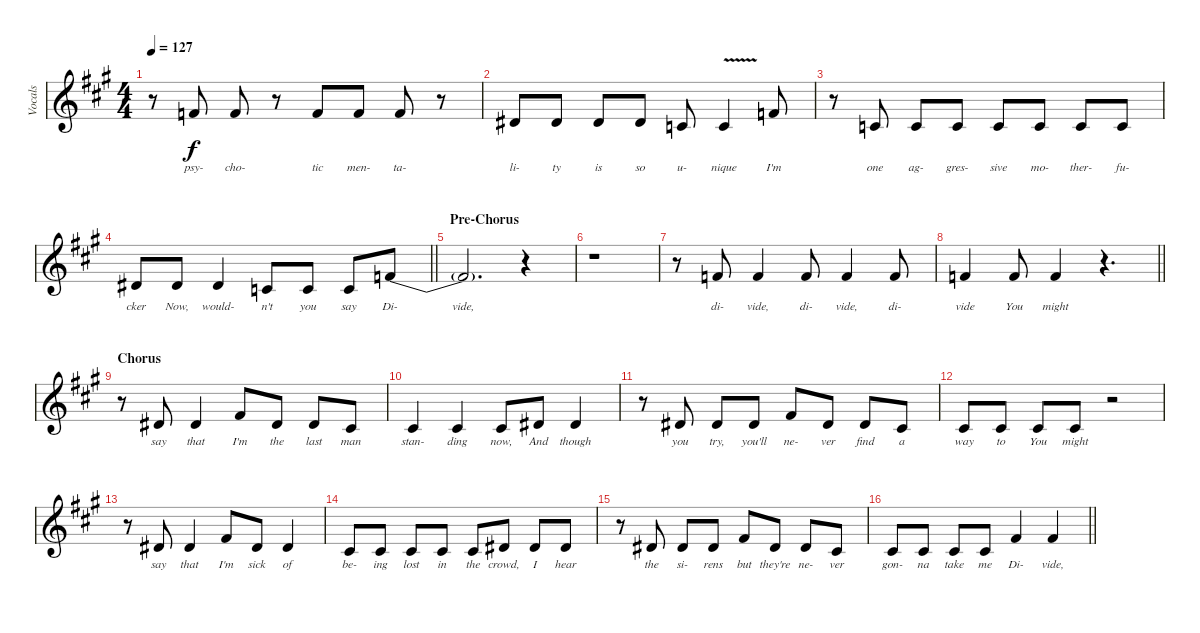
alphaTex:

\track ("Vocals" "Vocals") {instrument lead6voice}
\staff {score}
\tuning (Eb4 Bb3 Gb3 Db3 Ab2 Eb2) {hide}
\ts (4 4)
\tempo 127
\clef g2
\ks a
r.8{dy f} 7.2.8{lyrics (0 "psy-") lyrics (1 "") lyrics (2 "") lyrics (3 "") lyrics (4 "")} 7.2.8{lyrics (0 "cho-") lyrics (1 "") lyrics (2 "") lyrics (3 "") lyrics (4 "")} r.8 7.2.8{lyrics (0 "tic") lyrics (1 "") lyrics (2 "") lyrics (3 "") lyrics (4 "")} 7.2.8{lyrics (0 "men-") lyrics (1 "") lyrics (2 "") lyrics (3 "") lyrics (4 "")} 7.2.8{lyrics (0 "ta-") lyrics (1 "") lyrics (2 "") lyrics (3 "") lyrics (4 "")} r.8 |
5.2.8{lyrics (0 "li-") lyrics (1 "") lyrics (2 "") lyrics (3 "") lyrics (4 "")} 5.2.8{lyrics (0 "ty") lyrics (1 "") lyrics (2 "") lyrics (3 "") lyrics (4 "")} 5.2.8{lyrics (0 "is") lyrics (1 "") lyrics (2 "") lyrics (3 "") lyrics (4 "")} 5.2.8{lyrics (0 "so") lyrics (1 "") lyrics (2 "") lyrics (3 "") lyrics (4 "")} 6.3.8{lyrics (0 "u-") lyrics (1 "") lyrics (2 "") lyrics (3 "") lyrics (4 "")} 6.3{v}.4{lyrics (0 "nique") lyrics (1 "") lyrics (2 "") lyrics (3 "") lyrics (4 "")} 7.2.8{lyrics (0 "I'm") lyrics (1 "") lyrics (2 "") lyrics (3 "") lyrics (4 "")} |
r.8 6.3.8{lyrics (0 "one") lyrics (1 "") lyrics (2 "") lyrics (3 "") lyrics (4 "")} 6.3.8{lyrics (0 "ag-") lyrics (1 "") lyrics (2 "") lyrics (3 "") lyrics (4 "")} 6.3.8{lyrics (0 "gres-") lyrics (1 "") lyrics (2 "") lyrics (3 "") lyrics (4 "")} 6.3.8{lyrics (0 "sive") lyrics (1 "") lyrics (2 "") lyrics (3 "") lyrics (4 "")} 6.3.8{lyrics (0 "mo-") lyrics (1 "") lyrics (2 "") lyrics (3 "") lyrics (4 "")} 6.3.8{lyrics (0 "ther-") lyrics (1 "") lyrics (2 "") lyrics (3 "") lyrics (4 "")} 6.3.8{lyrics (0 "fu-") lyrics (1 "") lyrics (2 "") lyrics (3 "") lyrics (4 "")} |
\barLineRight lightlight
5.2.8{lyrics (0 "cker") lyrics (1 "") lyrics (2 "") lyrics (3 "") lyrics (4 "")} 5.2.8{lyrics (0 "Now,") lyrics (1 "") lyrics (2 "") lyrics (3 "") lyrics (4 "")} 6.3{be (custom 0 6 25 6 35 0 60 0)}.4{lyrics (0 "would-") lyrics (1 "") lyrics (2 "") lyrics (3 "") lyrics (4 "")} 6.3.8{lyrics (0 "n't") lyrics (1 "") lyrics (2 "") lyrics (3 "") lyrics (4 "")} 6.3.8{lyrics (0 "you") lyrics (1 "") lyrics (2 "") lyrics (3 "") lyrics (4 "")} 6.3.8{lyrics (0 "say") lyrics (1 "") lyrics (2 "") lyrics (3 "") lyrics (4 "")} 5.2{be (custom 0 4 9 4 11 0 13 4 60 4)}.8{lyrics (0 "Di-") lyrics (1 "") lyrics (2 "") lyrics (3 "") lyrics (4 "")} |
\section ("" "Pre-Chorus")
5.2{t}.2{d lyrics (0 "vide,") lyrics (1 "") lyrics (2 "") lyrics (3 "") lyrics (4 "")} r.4 |
r.1 |
r.8 7.2.8{lyrics (0 "di-") lyrics (1 "") lyrics (2 "") lyrics (3 "") lyrics (4 "")} 7.2.4{lyrics (0 "vide,") lyrics (1 "") lyrics (2 "") lyrics (3 "") lyrics (4 "")} 7.2.8{lyrics (0 "di-") lyrics (1 "") lyrics (2 "") lyrics (3 "") lyrics (4 "")} 7.2.4{lyrics (0 "vide,") lyrics (1 "") lyrics (2 "") lyrics (3 "") lyrics (4 "")} 7.2.8{lyrics (0 "di-") lyrics (1 "") lyrics (2 "") lyrics (3 "") lyrics (4 "")} |
\barLineRight lightlight
7.2.4{lyrics (0 "vide") lyrics (1 "") lyrics (2 "") lyrics (3 "") lyrics (4 "")} 7.2.8{lyrics (0 "You") lyrics (1 "") lyrics (2 "") lyrics (3 "") lyrics (4 "")} 7.2.4{lyrics (0 "might") lyrics (1 "") lyrics (2 "") lyrics (3 "") lyrics (4 "")} r.4{d} |
\section ("" "Chorus")
r.8 5.2.8{lyrics (0 "say") lyrics (1 "") lyrics (2 "") lyrics (3 "") lyrics (4 "")} 5.2.4{lyrics (0 "that") lyrics (1 "") lyrics (2 "") lyrics (3 "") lyrics (4 "")} 8.2.8{lyrics (0 "I'm") lyrics (1 "") lyrics (2 "") lyrics (3 "") lyrics (4 "")} 5.2.8{lyrics (0 "the") lyrics (1 "") lyrics (2 "") lyrics (3 "") lyrics (4 "")} 5.2.8{lyrics (0 "last") lyrics (1 "") lyrics (2 "") lyrics (3 "") lyrics (4 "")} 7.3.8{lyrics (0 "man") lyrics (1 "") lyrics (2 "") lyrics (3 "") lyrics (4 "")} |
7.3.4{lyrics (0 "stan-") lyrics (1 "") lyrics (2 "") lyrics (3 "") lyrics (4 "")} 7.3.4{lyrics (0 "ding") lyrics (1 "") lyrics (2 "") lyrics (3 "") lyrics (4 "")} 7.3.8{lyrics (0 "now,") lyrics (1 "") lyrics (2 "") lyrics (3 "") lyrics (4 "")} 5.2.8{lyrics (0 "And") lyrics (1 "") lyrics (2 "") lyrics (3 "") lyrics (4 "")} 7.3{be (custom 0 4 25 4 35 0 60 0)}.4{lyrics (0 "though") lyrics (1 "") lyrics (2 "") lyrics (3 "") lyrics (4 "")} |
r.8 5.2.8{lyrics (0 "you") lyrics (1 "") lyrics (2 "") lyrics (3 "") lyrics (4 "")} 5.2.8{lyrics (0 "try,") lyrics (1 "") lyrics (2 "") lyrics (3 "") lyrics (4 "")} 5.2.8{lyrics (0 "you'll") lyrics (1 "") lyrics (2 "") lyrics (3 "") lyrics (4 "")} 8.2.8{lyrics (0 "ne-") lyrics (1 "") lyrics (2 "") lyrics (3 "") lyrics (4 "")} 5.2.8{lyrics (0 "ver") lyrics (1 "") lyrics (2 "") lyrics (3 "") lyrics (4 "")} 5.2.8{lyrics (0 "find") lyrics (1 "") lyrics (2 "") lyrics (3 "") lyrics (4 "")} 7.3.8{lyrics (0 "a") lyrics (1 "") lyrics (2 "") lyrics (3 "") lyrics (4 "")} |
7.3.8{lyrics (0 "way") lyrics (1 "") lyrics (2 "") lyrics (3 "") lyrics (4 "")} 7.3.8{lyrics (0 "to") lyrics (1 "") lyrics (2 "") lyrics (3 "") lyrics (4 "")} 7.3.8{lyrics (0 "You") lyrics (1 "") lyrics (2 "") lyrics (3 "") lyrics (4 "")} 7.3.8{lyrics (0 "might") lyrics (1 "") lyrics (2 "") lyrics (3 "") lyrics (4 "")} r.2 |
r.8 5.2.8{lyrics (0 "say") lyrics (1 "") lyrics (2 "") lyrics (3 "") lyrics (4 "")} 5.2.4{lyrics (0 "that") lyrics (1 "") lyrics (2 "") lyrics (3 "") lyrics (4 "")} 8.2.8{lyrics (0 "I'm") lyrics (1 "") lyrics (2 "") lyrics (3 "") lyrics (4 "")} 5.2.8{lyrics (0 "sick") lyrics (1 "") lyrics (2 "") lyrics (3 "") lyrics (4 "")} 7.3{be (custom 0 4 25 4 35 0 60 0)}.4{lyrics (0 "of") lyrics (1 "") lyrics (2 "") lyrics (3 "") lyrics (4 "")} |
7.3.8{lyrics (0 "be-") lyrics (1 "") lyrics (2 "") lyrics (3 "") lyrics (4 "")} 7.3.8{lyrics (0 "ing") lyrics (1 "") lyrics (2 "") lyrics (3 "") lyrics (4 "")} 7.3.8{lyrics (0 "lost") lyrics (1 "") lyrics (2 "") lyrics (3 "") lyrics (4 "")} 7.3.8{lyrics (0 "in") lyrics (1 "") lyrics (2 "") lyrics (3 "") lyrics (4 "")} 7.3.8{lyrics (0 "the") lyrics (1 "") lyrics (2 "") lyrics (3 "") lyrics (4 "")} 5.2.8{lyrics (0 "crowd,") lyrics (1 "") lyrics (2 "") lyrics (3 "") lyrics (4 "")} 5.2.8{lyrics (0 "I") lyrics (1 "") lyrics (2 "") lyrics (3 "") lyrics (4 "")} 5.2.8{lyrics (0 "hear") lyrics (1 "") lyrics (2 "") lyrics (3 "") lyrics (4 "")} |
r.8 5.2.8{lyrics (0 "the") lyrics (1 "") lyrics (2 "") lyrics (3 "") lyrics (4 "")} 5.2.8{lyrics (0 "si-") lyrics (1 "") lyrics (2 "") lyrics (3 "") lyrics (4 "")} 5.2.8{lyrics (0 "rens") lyrics (1 "") lyrics (2 "") lyrics (3 "") lyrics (4 "")} 8.2.8{lyrics (0 "but") lyrics (1 "") lyrics (2 "") lyrics (3 "") lyrics (4 "")} 5.2.8{lyrics (0 "they're") lyrics (1 "") lyrics (2 "") lyrics (3 "") lyrics (4 "")} 5.2.8{lyrics (0 "ne-") lyrics (1 "") lyrics (2 "") lyrics (3 "") lyrics (4 "")} 7.3.8{lyrics (0 "ver") lyrics (1 "") lyrics (2 "") lyrics (3 "") lyrics (4 "")} |
\barLineRight lightlight
7.3.8{lyrics (0 "gon-") lyrics (1 "") lyrics (2 "") lyrics (3 "") lyrics (4 "")} 7.3.8{lyrics (0 "na") lyrics (1 "") lyrics (2 "") lyrics (3 "") lyrics (4 "")} 7.3.8{lyrics (0 "take") lyrics (1 "") lyrics (2 "") lyrics (3 "") lyrics (4 "")} 7.3.8{lyrics (0 "me") lyrics (1 "") lyrics (2 "") lyrics (3 "") lyrics (4 "")} 8.2.4{lyrics (0 "Di-") lyrics (1 "") lyrics (2 "") lyrics (3 "") lyrics (4 "")} 7.2{be (custom 0 2 10 2 15 0 60 0)}.4{lyrics (0 "vide,") lyrics (1 "") lyrics (2 "") lyrics (3 "") lyrics (4 "")}
